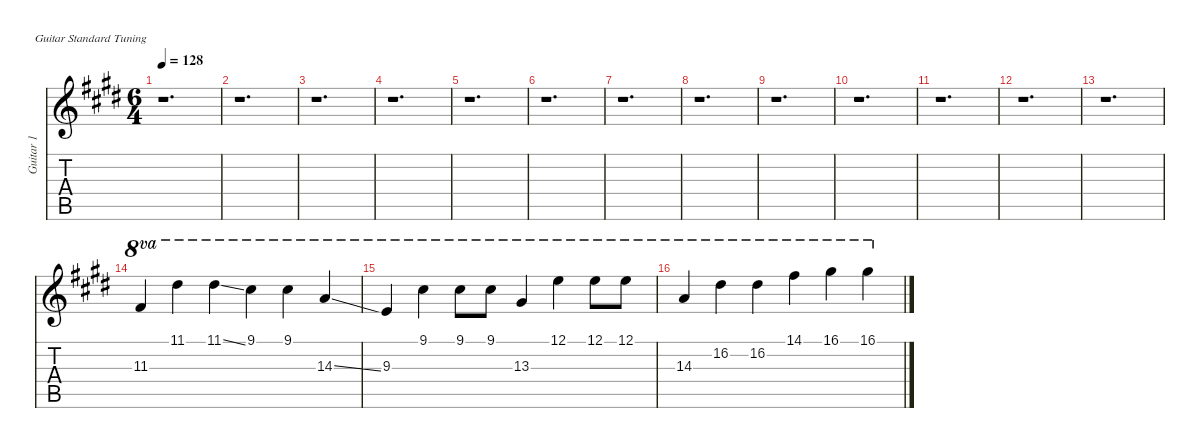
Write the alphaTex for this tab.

\defaultSystemsLayout 4
\hideDynamics
\bracketExtendMode nobrackets
\firstSystemTrackNameMode fullname
\otherSystemsTrackNameMode fullname
\otherSystemsTrackNameOrientation horizontal
\track ("Guitar 1" "n.guit.") {instrument acousticguitarnylon}
\staff {score tabs}
\tuning (E4 B3 G3 D3 A2 E2)
\ts (6 4)
\tempo 128
\clef g2
\ks e
r.1{d dy f} |
r.1{d} |
r.1{d} |
r.1{d} |
r.1{d} |
r.1{d} |
r.1{d} |
r.1{d} |
r.1{d} |
r.1{d} |
r.1{d} |
r.1{d} |
r.1{d} |
11.3{acc #}.4{ot 8va instrument distortionguitar} 11.1{acc #}.4{ot 8va} 11.1{ss acc #}.4{ot 8va} 9.1{acc #}.4{ot 8va} 9.1{acc #}.4{ot 8va} 14.3{ss acc forcenatural}.4{ot 8va} |
9.3{acc forcenatural}.4{ot 8va} 9.1{acc #}.4{ot 8va} 9.1{acc #}.8{ot 8va} 9.1{acc #}.8{ot 8va} 13.3{acc #}.4{ot 8va} 12.1{acc forcenatural}.4{ot 8va} 12.1{acc forcenatural}.8{ot 8va} 12.1{acc forcenatural}.8{ot 8va} |
14.3{acc forcenatural}.4{ot 8va} 16.2{acc #}.4{ot 8va} 16.2{acc #}.4{ot 8va} 14.1{acc #}.4{ot 8va} 16.1{acc #}.4{ot 8va} 16.1{acc #}.4{ot 8va}
